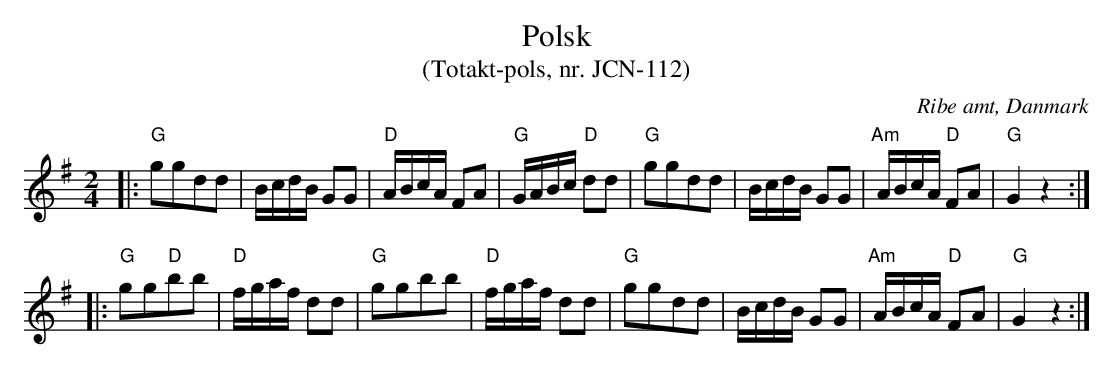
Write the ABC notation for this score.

X:1
T:Polsk
T:(Totakt-pols, nr. JCN-112)
O:Ribe amt, Danmark
M:2/4
L:1/16
K:G
|: "G"g2g2d2d2 | BcdB G2G2 | "D"ABcA F2A2 | "G"GABc "D"d2d2 | "G"g2g2d2d2 | BcdB G2G2 | "Am"ABcA "D"F2A2 | "G"G4 z4 :|
|: "G"g2g2"D"b2b2 | "D"fgaf d2d2 | "G"g2g2b2b2 | "D"fgaf d2d2 | "G"g2g2d2d2 | BcdB G2G2 | "Am"ABcA "D"F2A2 | "G"G4 z4 :|
